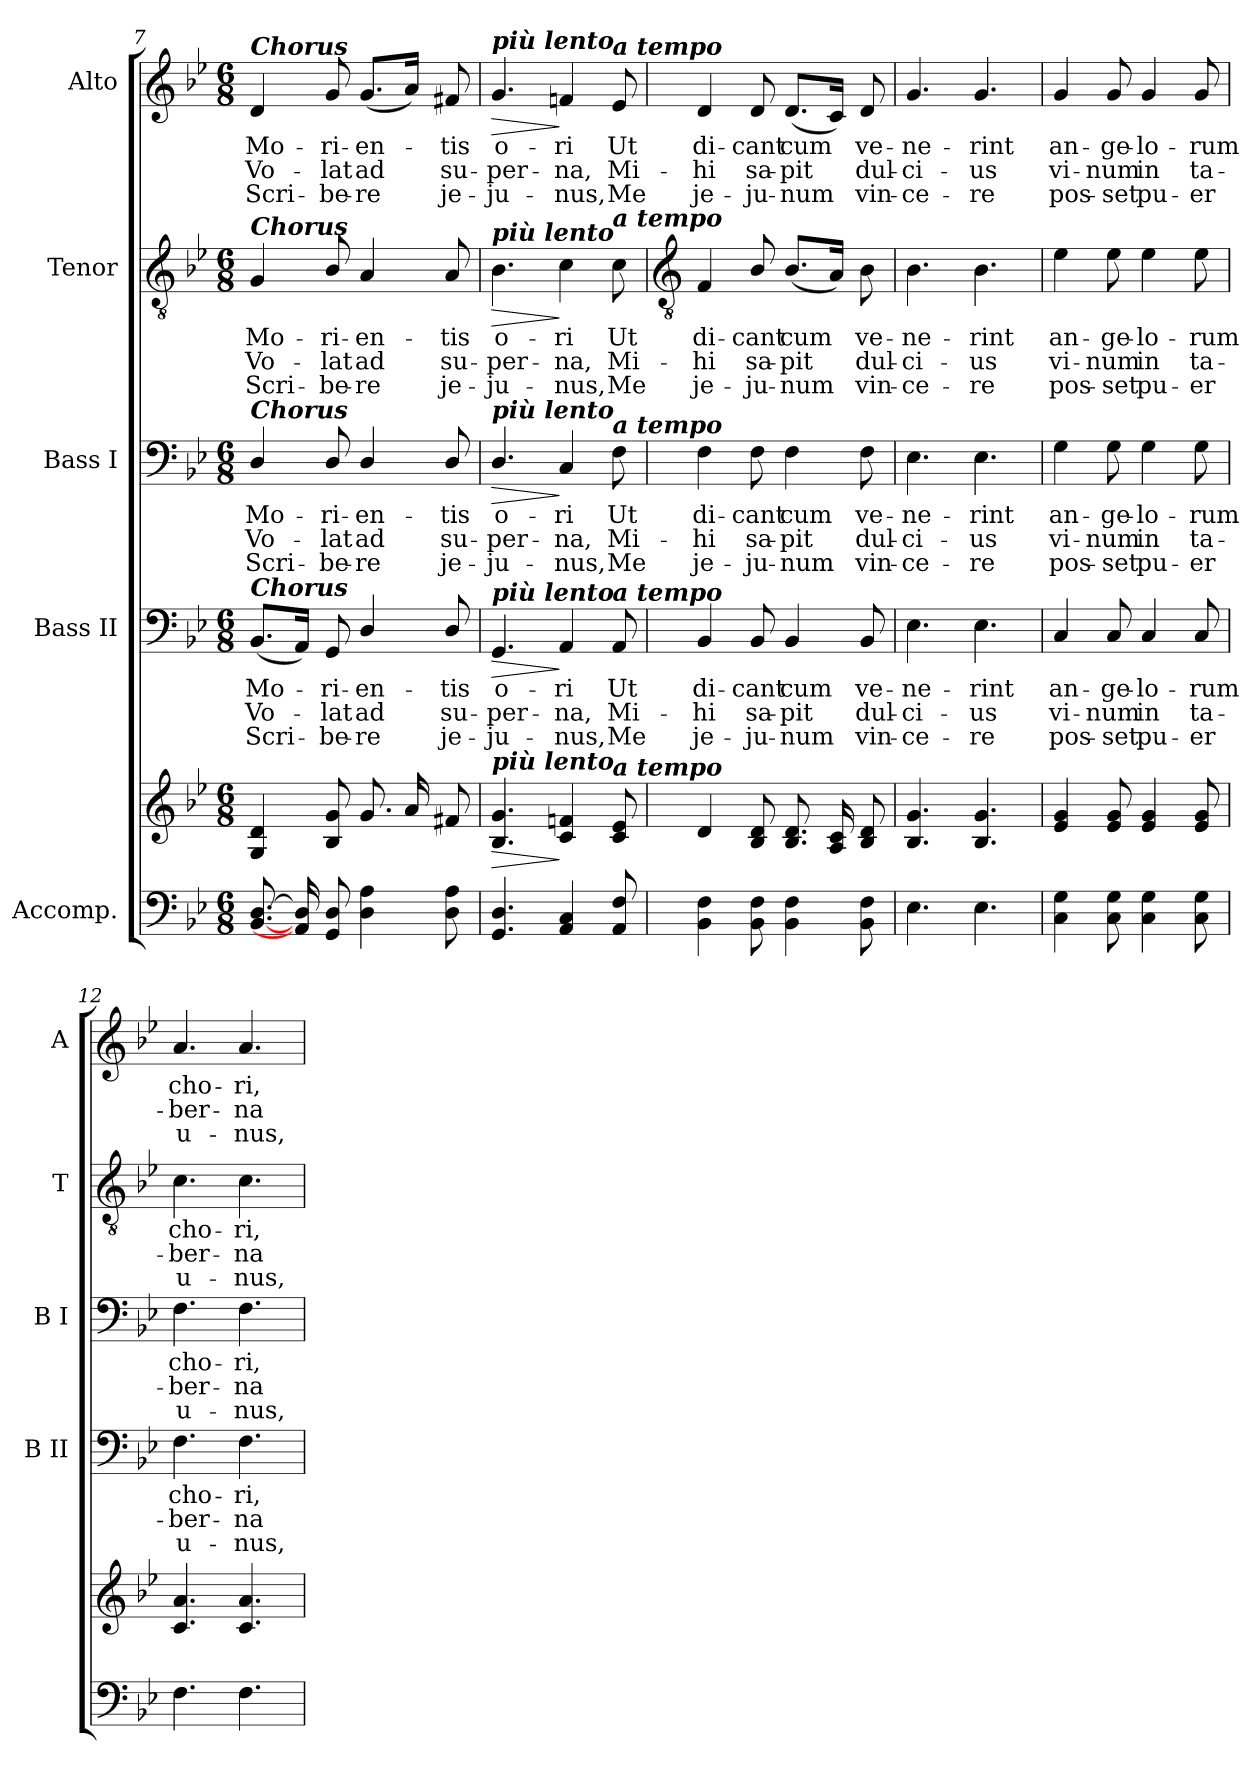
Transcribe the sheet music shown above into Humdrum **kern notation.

**kern	**kern	**dynam	**kern	**text	**text	**text	**dynam	**kern	**text	**text	**text	**dynam	**kern	**text	**text	**text	**dynam	**kern	**text	**text	**text	**dynam
*part5	*part5	*part5	*part4	*part4	*part4	*part4	*part4	*part3	*part3	*part3	*part3	*part3	*part2	*part2	*part2	*part2	*part2	*part1	*part1	*part1	*part1	*part1
*staff6	*staff5	*staff5/6	*staff4	*staff4	*staff4	*staff4	*staff4	*staff3	*staff3	*staff3	*staff3	*staff3	*staff2	*staff2	*staff2	*staff2	*staff2	*staff1	*staff1	*staff1	*staff1	*staff1
*I"Accomp.	*	*	*I"Bass II	*	*	*	*	*I"Bass I	*	*	*	*	*I"Tenor	*	*	*	*	*I"Alto	*	*	*	*
*	*	*	*I'B II	*	*	*	*	*I'B I	*	*	*	*	*I'T	*	*	*	*	*I'A	*	*	*	*
*clefF4	*clefG2	*	*clefF4	*	*	*	*	*clefF4	*	*	*	*	*clefGv2	*	*	*	*	*clefG2	*	*	*	*
*k[b-e-]	*k[b-e-]	*	*k[b-e-]	*	*	*	*	*k[b-e-]	*	*	*	*	*k[b-e-]	*	*	*	*	*k[b-e-]	*	*	*	*
*B-:	*B-:	*	*B-:	*	*	*	*	*B-:	*	*	*	*	*B-:	*	*	*	*	*B-:	*	*	*	*
*M6/8	*M6/8	*	*M6/8	*	*	*	*	*M6/8	*	*	*	*	*M6/8	*	*	*	*	*M6/8	*	*	*	*
=7	=7	=7	=7	=7	=7	=7	=7	=7	=7	=7	=7	=7	=7	=7	=7	=7	=7	=7	=7	=7	=7	=7
!	!	!	!	!	!	!	!	!	!	!	!	!	!	!	!	!	!	!LO:TX:a:Bi:t=Chorus	!	!	!	!
!	!	!	!	!	!	!	!	!	!	!	!	!	!LO:TX:a:Bi:t=Chorus	!	!	!	!	!	!	!	!	!
!	!	!	!	!	!	!	!	!LO:TX:a:Bi:t=Chorus	!	!	!	!	!	!	!	!	!	!	!	!	!	!
!	!	!	!LO:TX:a:Bi:t=Chorus	!	!	!	!	!	!	!	!	!	!	!	!	!	!	!	!	!	!	!
!	!	!	!	!LO:LY:b	!LO:LY:b	!LO:LY:b	!	!	!LO:LY:b	!LO:LY:b	!LO:LY:b	!	!	!LO:LY:b	!LO:LY:b	!LO:LY:b	!	!	!LO:LY:b	!LO:LY:b	!LO:LY:b	!
[8.BB-/ [8.D/L	4G 4d	.	(<8.BB-L	Mo-	Vo-	Scri-	.	4D/	Mo-	-Vo-	-Scri-	.	4G	Mo-	-Vo-	-Scri-	.	4d	Mo-	-Vo-	-Scri-	.
16AA] 16D]L	.	.	16AAJ)	.	.	.	.	.	.	.	.	.	.	.	.	.	.	.	.	.	.	.
!	!	!	!	!LO:LY:b	!LO:LY:b	!LO:LY:b	!	!	!LO:LY:b	!LO:LY:b	!LO:LY:b	!	!	!LO:LY:b	!LO:LY:b	!LO:LY:b	!	!	!LO:LY:b	!LO:LY:b	!LO:LY:b	!
8GG/ 8D/J	8B- 8g	.	8GG	ri-	-lat	be-	.	8D/	-ri-	-lat	be-	.	8B-/	-ri-	-lat	be-	.	8g	-ri-	-lat	be-	.
!	!	!	!	!LO:LY:b	!LO:LY:b	!LO:LY:b	!	!	!LO:LY:b	!LO:LY:b	!LO:LY:b	!	!	!LO:LY:b	!LO:LY:b	!LO:LY:b	!	!	!LO:LY:b	!LO:LY:b	!LO:LY:b	!
4D\ 4A\	8.gL	.	4D/	-en-	-ad	re	.	4D/	-en-	-ad	re	.	4A	-en-	-ad	re	.	(<8.gL	-en-	ad	re	.
.	16aL	.	.	.	.	.	.	.	.	.	.	.	.	.	.	.	.	16aJ)	.	.	.	.
!	!	!	!	!LO:LY:b	!LO:LY:b	!LO:LY:b	!	!	!LO:LY:b	!LO:LY:b	!LO:LY:b	!	!	!LO:LY:b	!LO:LY:b	!LO:LY:b	!	!	!LO:LY:b	!LO:LY:b	!LO:LY:b	!
8D\ 8A\	8f#XJ	.	8D/	tis	su-	-je-	.	8D/	tis	su-	-je-	.	8A	tis	su-	-je-	.	8f#X	tis	su-	-je-	.
=8	=8	=8	=8	=8	=8	=8	=8	=8	=8	=8	=8	=8	=8	=8	=8	=8	=8	=8	=8	=8	=8	=8
!	!	!	!	!	!	!	!	!	!	!	!	!	!	!	!	!	!	!LO:TX:a:Bi:t=più lento	!	!	!	!
!	!	!	!	!	!	!	!	!	!	!	!	!	!LO:TX:a:Bi:t=più lento	!	!	!	!	!	!	!	!	!
!	!	!	!	!	!	!	!	!LO:TX:a:Bi:t=più lento	!	!	!	!	!	!	!	!	!	!	!	!	!	!
!	!	!	!LO:TX:a:Bi:t=più lento	!	!	!	!	!	!	!	!	!	!	!	!	!	!	!	!	!	!	!
!	!LO:TX:a:Bi:t=più lento	!	!	!	!	!	!	!	!	!	!	!	!	!	!	!	!	!	!	!	!	!
!	!	!LO:HP:b	!	!LO:LY:b	!LO:LY:b	!LO:LY:b	!LO:HP:b	!	!LO:LY:b	!LO:LY:b	!LO:LY:b	!LO:HP:b	!	!LO:LY:b	!LO:LY:b	!LO:LY:b	!LO:HP:b	!	!LO:LY:b	!LO:LY:b	!LO:LY:b	!LO:HP:b
4.GG/ 4.D/	4.B- 4.g	>	4.GG	-o-	-per-	-ju-	>	4.D/	-o-	-per-	-ju-	>	4.B-	-o-	-per-	-ju-	>	4.g	-o-	-per-	-ju-	>
!	!	!	!	!LO:LY:b	!LO:LY:b	!LO:LY:b	!	!	!LO:LY:b	!LO:LY:b	!LO:LY:b	!	!	!LO:LY:b	!LO:LY:b	!LO:LY:b	!	!	!LO:LY:b	!LO:LY:b	!LO:LY:b	!
4AA 4C	4c 4fn	]	4AA	-ri	na,	nus,	]	4C	-ri	na,	nus,	]	4c	-ri	na,	nus,	]	4fn	-ri	na,	nus,	]
!	!	!	!	!	!	!	!	!	!	!	!	!	!	!	!	!	!	!LO:TX:a:Bi:t=a tempo	!	!	!	!
!	!	!	!	!	!	!	!	!	!	!	!	!	!LO:TX:a:Bi:t=a tempo	!	!	!	!	!	!	!	!	!
!	!	!	!	!	!	!	!	!LO:TX:a:Bi:t=a tempo	!	!	!	!	!	!	!	!	!	!	!	!	!	!
!	!	!	!LO:TX:a:Bi:t=a tempo	!	!	!	!	!	!	!	!	!	!	!	!	!	!	!	!	!	!	!
!	!LO:TX:a:Bi:t=a tempo	!	!	!	!	!	!	!	!	!	!	!	!	!	!	!	!	!	!	!	!	!
!	!	!	!	!LO:LY:b	!LO:LY:b	!LO:LY:b	!	!	!LO:LY:b	!LO:LY:b	!LO:LY:b	!	!	!LO:LY:b	!LO:LY:b	!LO:LY:b	!	!	!LO:LY:b	!LO:LY:b	!LO:LY:b	!
8AA 8F	8c 8e-	.	8AA	Ut	Mi-	-Me	.	8F	Ut	Mi-	-Me	.	8c	Ut	Mi-	-Me	.	8e-	Ut	Mi-	-Me	.
!!LO:LB:g=z
=9	=9	=9	=9	=9	=9	=9	=9	=9	=9	=9	=9	=9	=9	=9	=9	=9	=9	=9	=9	=9	=9	=9
*	*	*	*	*	*	*	*	*	*	*	*	*	*clefGv2	*	*	*	*	*	*	*	*	*
!	!	!	!	!LO:LY:b	!LO:LY:b	!LO:LY:b	!	!	!LO:LY:b	!LO:LY:b	!LO:LY:b	!	!	!LO:LY:b	!LO:LY:b	!LO:LY:b	!	!	!LO:LY:b	!LO:LY:b	!LO:LY:b	!
4BB- 4F	4d	.	4BB-	di-	-hi	je-	.	4F	di-	-hi	je-	.	4F	di-	-hi	je-	.	4d	di-	-hi	je-	.
!	!	!	!	!LO:LY:b	!LO:LY:b	!LO:LY:b	!	!	!LO:LY:b	!LO:LY:b	!LO:LY:b	!	!	!LO:LY:b	!LO:LY:b	!LO:LY:b	!	!	!LO:LY:b	!LO:LY:b	!LO:LY:b	!
8BB- 8F	8B- 8d	.	8BB-	-cant	sa-	-ju-	.	8F	-cant	sa-	-ju-	.	8B-/	-cant	sa-	-ju-	.	8d	-cant	sa-	-ju-	.
!	!	!	!	!LO:LY:b	!LO:LY:b	!LO:LY:b	!	!	!LO:LY:b	!LO:LY:b	!LO:LY:b	!	!	!LO:LY:b	!LO:LY:b	!LO:LY:b	!	!	!LO:LY:b	!LO:LY:b	!LO:LY:b	!
4BB- 4F	8.B- 8.dL	.	4BB-	-cum	pit	num	.	4F	-cum	pit	num	.	(<8.B-L	-cum	pit	num	.	(<8.dL	-cum	pit	num	.
.	16A 16cL	.	.	.	.	.	.	.	.	.	.	.	16AJ)	.	.	.	.	16cJ)	.	.	.	.
!	!	!	!	!LO:LY:b	!LO:LY:b	!LO:LY:b	!	!	!LO:LY:b	!LO:LY:b	!LO:LY:b	!	!	!LO:LY:b	!LO:LY:b	!LO:LY:b	!	!	!LO:LY:b	!LO:LY:b	!LO:LY:b	!
8BB- 8F	8B- 8dJ	.	8BB-	ve-	-dul-	-vin-	.	8F	ve-	-dul-	-vin-	.	8B-	ve-	-dul-	-vin-	.	8d	ve-	-dul-	-vin-	.
=10	=10	=10	=10	=10	=10	=10	=10	=10	=10	=10	=10	=10	=10	=10	=10	=10	=10	=10	=10	=10	=10	=10
!	!	!	!	!LO:LY:b	!LO:LY:b	!LO:LY:b	!	!	!LO:LY:b	!LO:LY:b	!LO:LY:b	!	!	!LO:LY:b	!LO:LY:b	!LO:LY:b	!	!	!LO:LY:b	!LO:LY:b	!LO:LY:b	!
4.E-	4.B- 4.g	.	4.E-	-ne-	-ci-	-ce-	.	4.E-	-ne-	-ci-	-ce-	.	4.B-	-ne-	-ci-	-ce-	.	4.g	-ne-	-ci-	-ce-	.
!	!	!	!	!LO:LY:b	!LO:LY:b	!LO:LY:b	!	!	!LO:LY:b	!LO:LY:b	!LO:LY:b	!	!	!LO:LY:b	!LO:LY:b	!LO:LY:b	!	!	!LO:LY:b	!LO:LY:b	!LO:LY:b	!
4.E-	4.B- 4.g	.	4.E-	-rint	us	re	.	4.E-	-rint	us	re	.	4.B-	-rint	us	re	.	4.g	-rint	us	re	.
=11	=11	=11	=11	=11	=11	=11	=11	=11	=11	=11	=11	=11	=11	=11	=11	=11	=11	=11	=11	=11	=11	=11
!	!	!	!	!LO:LY:b	!LO:LY:b	!LO:LY:b	!	!	!LO:LY:b	!LO:LY:b	!LO:LY:b	!	!	!LO:LY:b	!LO:LY:b	!LO:LY:b	!	!	!LO:LY:b	!LO:LY:b	!LO:LY:b	!
4C 4G	4e- 4g	.	4C	an-	-vi-	-pos-	.	4G	an-	-vi-	-pos-	.	4e-	an-	-vi-	-pos-	.	4g	an-	-vi-	-pos-	.
!	!	!	!	!LO:LY:b	!LO:LY:b	!LO:LY:b	!	!	!LO:LY:b	!LO:LY:b	!LO:LY:b	!	!	!LO:LY:b	!LO:LY:b	!LO:LY:b	!	!	!LO:LY:b	!LO:LY:b	!LO:LY:b	!
8C 8G	8e- 8g	.	8C	-ge-	-num	set	.	8G	-ge-	-num	set	.	8e-	-ge-	-num	set	.	8g	-ge-	-num	set	.
!	!	!	!	!LO:LY:b	!LO:LY:b	!LO:LY:b	!	!	!LO:LY:b	!LO:LY:b	!LO:LY:b	!	!	!LO:LY:b	!LO:LY:b	!LO:LY:b	!	!	!LO:LY:b	!LO:LY:b	!LO:LY:b	!
4C 4G	4e- 4g	.	4C	lo-	-in	pu-	.	4G	lo-	-in	pu-	.	4e-	lo-	-in	pu-	.	4g	lo-	-in	pu-	.
!	!	!	!	!LO:LY:b	!LO:LY:b	!LO:LY:b	!	!	!LO:LY:b	!LO:LY:b	!LO:LY:b	!	!	!LO:LY:b	!LO:LY:b	!LO:LY:b	!	!	!LO:LY:b	!LO:LY:b	!LO:LY:b	!
8C 8G	8e- 8g	.	8C	-rum	ta-	-er	.	8G	-rum	ta-	-er	.	8e-	-rum	ta-	-er	.	8g	-rum	ta-	-er	.
=12	=12	=12	=12	=12	=12	=12	=12	=12	=12	=12	=12	=12	=12	=12	=12	=12	=12	=12	=12	=12	=12	=12
!	!	!	!	!LO:LY:b	!LO:LY:b	!LO:LY:b	!	!	!LO:LY:b	!LO:LY:b	!LO:LY:b	!	!	!LO:LY:b	!LO:LY:b	!LO:LY:b	!	!	!LO:LY:b	!LO:LY:b	!LO:LY:b	!
4.F	4.c 4.a	.	4.F	cho-	-ber-	-u-	.	4.F	cho-	-ber-	-u-	.	4.c	cho-	-ber-	-u-	.	4.a	cho-	-ber-	-u-	.
!	!	!	!	!LO:LY:b	!LO:LY:b	!LO:LY:b	!	!	!LO:LY:b	!LO:LY:b	!LO:LY:b	!	!	!LO:LY:b	!LO:LY:b	!LO:LY:b	!	!	!LO:LY:b	!LO:LY:b	!LO:LY:b	!
4.F	4.c 4.a	.	4.F	-ri,	na	nus,	.	4.F	-ri,	na	nus,	.	4.c	-ri,	na	nus,	.	4.a	-ri,	na	nus,	.
=	=	=	=	=	=	=	=	=	=	=	=	=	=	=	=	=	=	=	=	=	=	=
*-	*-	*-	*-	*-	*-	*-	*-	*-	*-	*-	*-	*-	*-	*-	*-	*-	*-	*-	*-	*-	*-	*-
